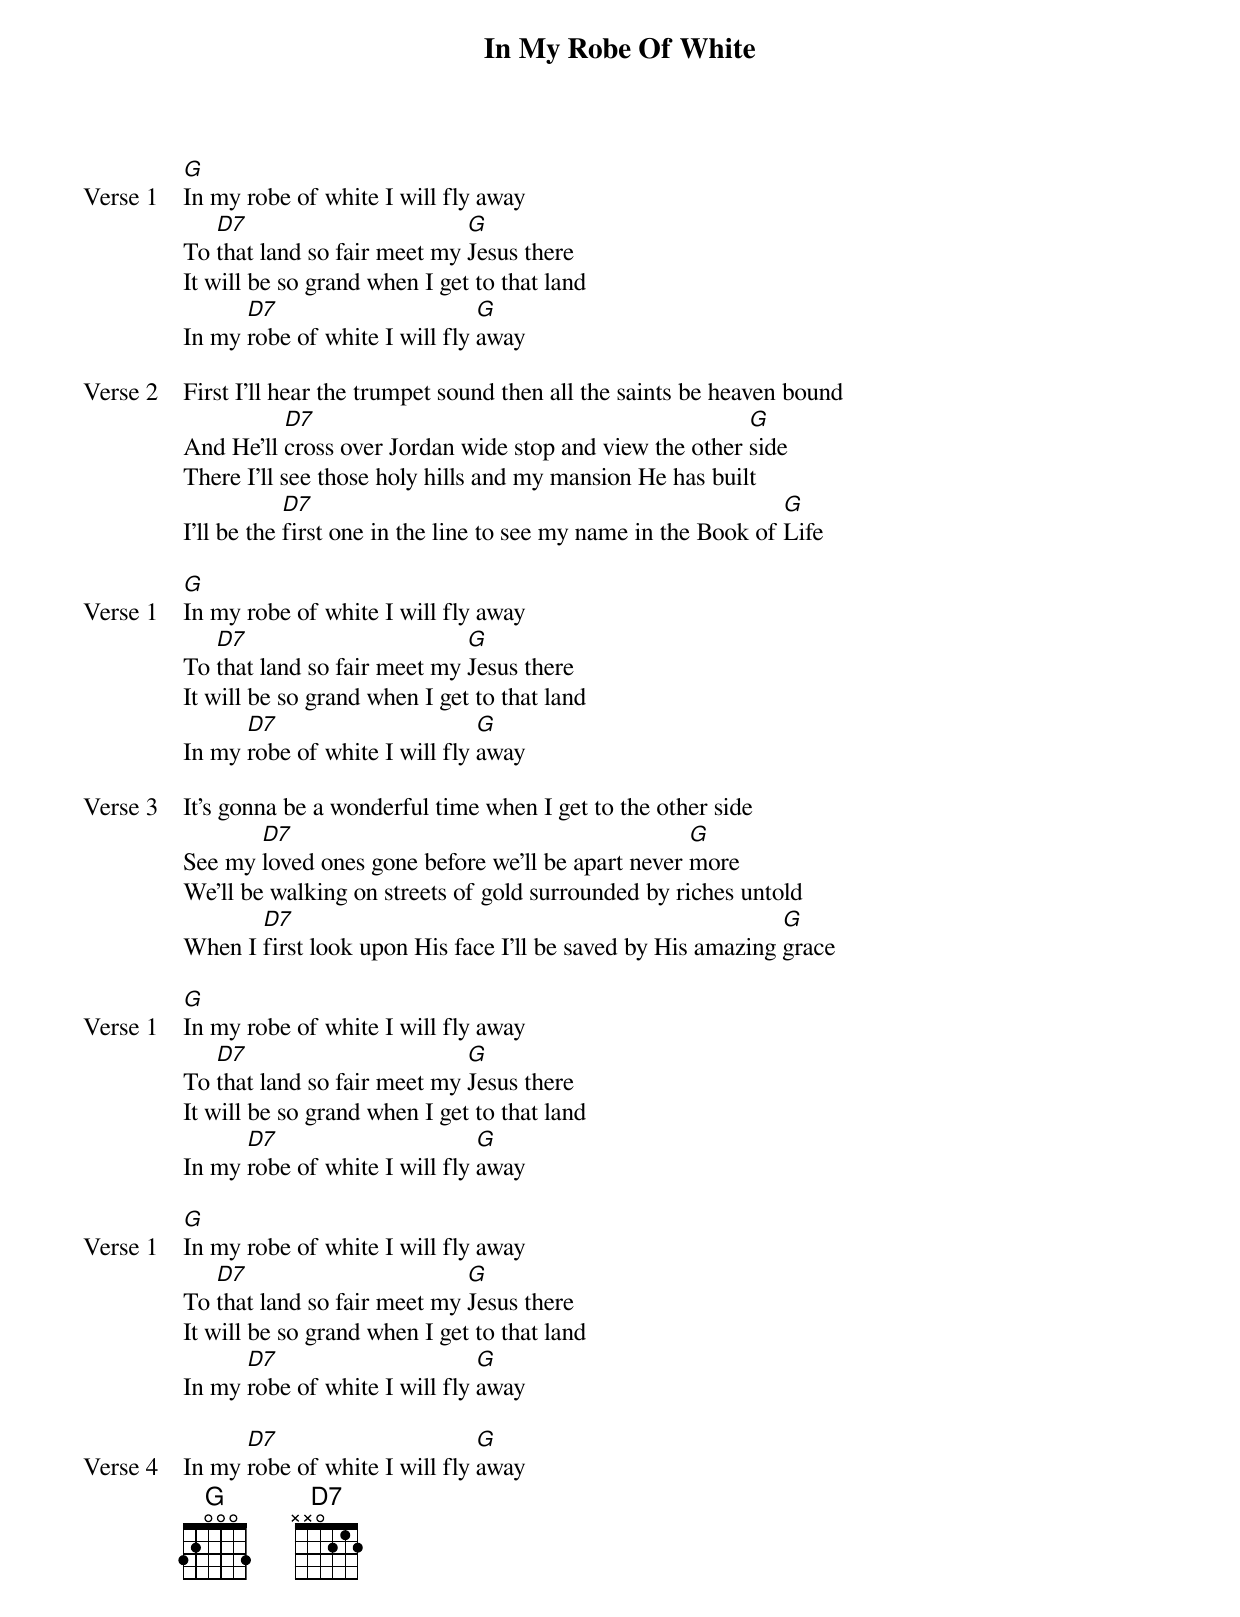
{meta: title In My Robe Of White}
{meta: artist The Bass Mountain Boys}
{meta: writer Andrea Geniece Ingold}

{start_of_verse: Verse 1}
[G]In my robe of white I will fly away
To [D7]that land so fair meet my [G]Jesus there
It will be so grand when I get to that land
In my [D7]robe of white I will fly [G]away
{end_of_verse}

{start_of_verse: Verse 2}
First I'll hear the trumpet sound then all the saints be heaven bound
And He’ll [D7]cross over Jordan wide stop and view the other [G]side
There I'll see those holy hills and my mansion He has built
I'll be the [D7]first one in the line to see my name in the Book of [G]Life
{end_of_verse}

{start_of_verse: Verse 1}
[G]In my robe of white I will fly away
To [D7]that land so fair meet my [G]Jesus there
It will be so grand when I get to that land
In my [D7]robe of white I will fly [G]away
{end_of_verse}

{start_of_verse: Verse 3}
It's gonna be a wonderful time when I get to the other side
See my [D7]loved ones gone before we'll be apart never [G]more
We'll be walking on streets of gold surrounded by riches untold
When I [D7]first look upon His face I'll be saved by His amazing [G]grace
{end_of_verse}

{start_of_verse: Verse 1}
[G]In my robe of white I will fly away
To [D7]that land so fair meet my [G]Jesus there
It will be so grand when I get to that land
In my [D7]robe of white I will fly [G]away
{end_of_verse}

{start_of_verse: Verse 1}
[G]In my robe of white I will fly away
To [D7]that land so fair meet my [G]Jesus there
It will be so grand when I get to that land
In my [D7]robe of white I will fly [G]away
{end_of_verse}

{start_of_verse: Verse 4}
In my [D7]robe of white I will fly [G]away
{end_of_verse}
